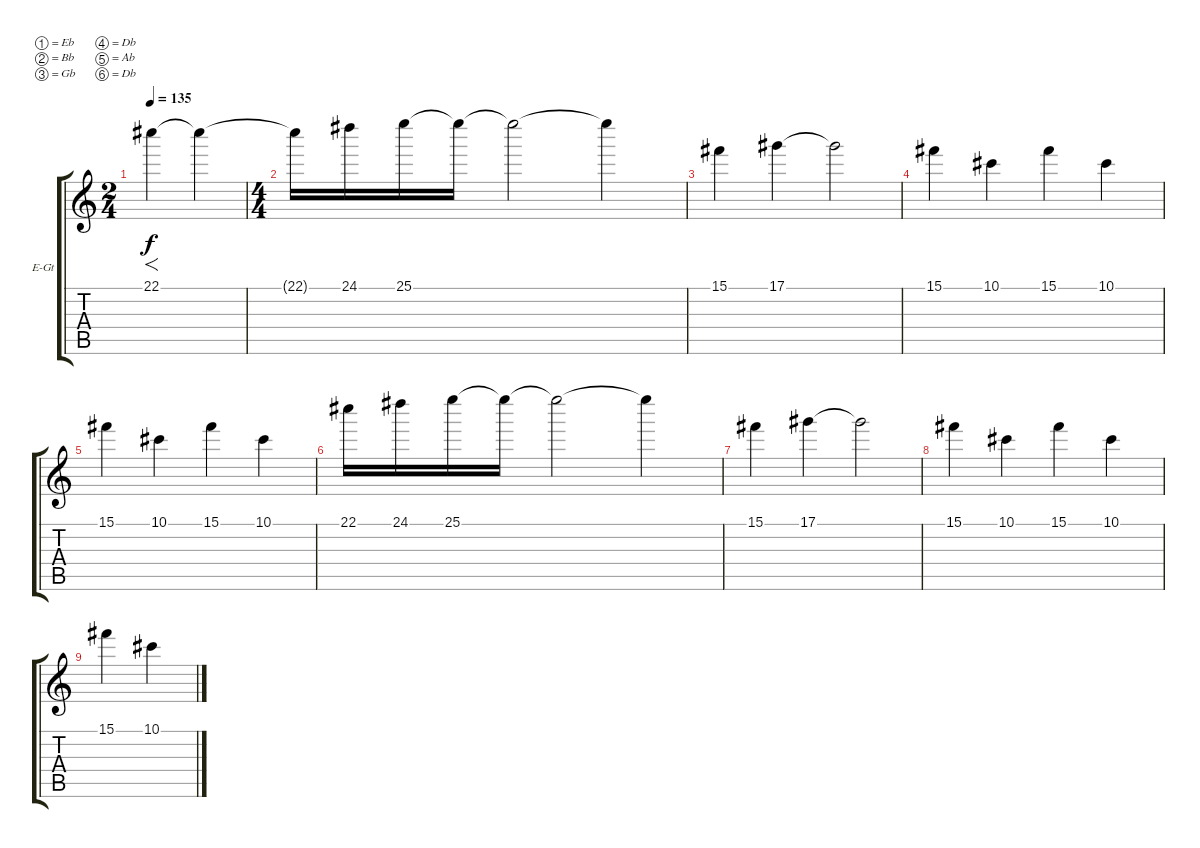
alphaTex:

\defaultSystemsLayout 4
\bracketExtendMode groupsimilarinstruments
\firstSystemTrackNameOrientation horizontal
\otherSystemsTrackNameOrientation horizontal
\track ("Electric Guitar" "E-Gt") {instrument electricguitarclean}
\staff {score tabs}
\tuning (Eb4 Bb3 Gb3 Db3 Ab2 Db2)
\ts (2 4)
\tempo 135
\clef g2
\ks c
22.1.4{f dy f instrument electricguitarclean} 22.1{t}.4 |
\ts (4 4)
22.1{t}.16 24.1.16 25.1.16 25.1{t}.16 25.1{t}.2 25.1{t}.4 |
15.1.4 17.1.4 17.1{t}.2 |
15.1.4 10.1.4 15.1.4 10.1.4 |
15.1.4 10.1.4 15.1.4 10.1.4 |
22.1.16 24.1.16 25.1.16 25.1{t}.16 25.1{t}.2 25.1{t}.4 |
15.1.4 17.1.4 17.1{t}.2 |
15.1.4 10.1.4 15.1.4 10.1.4 |
15.1.4 10.1.4
